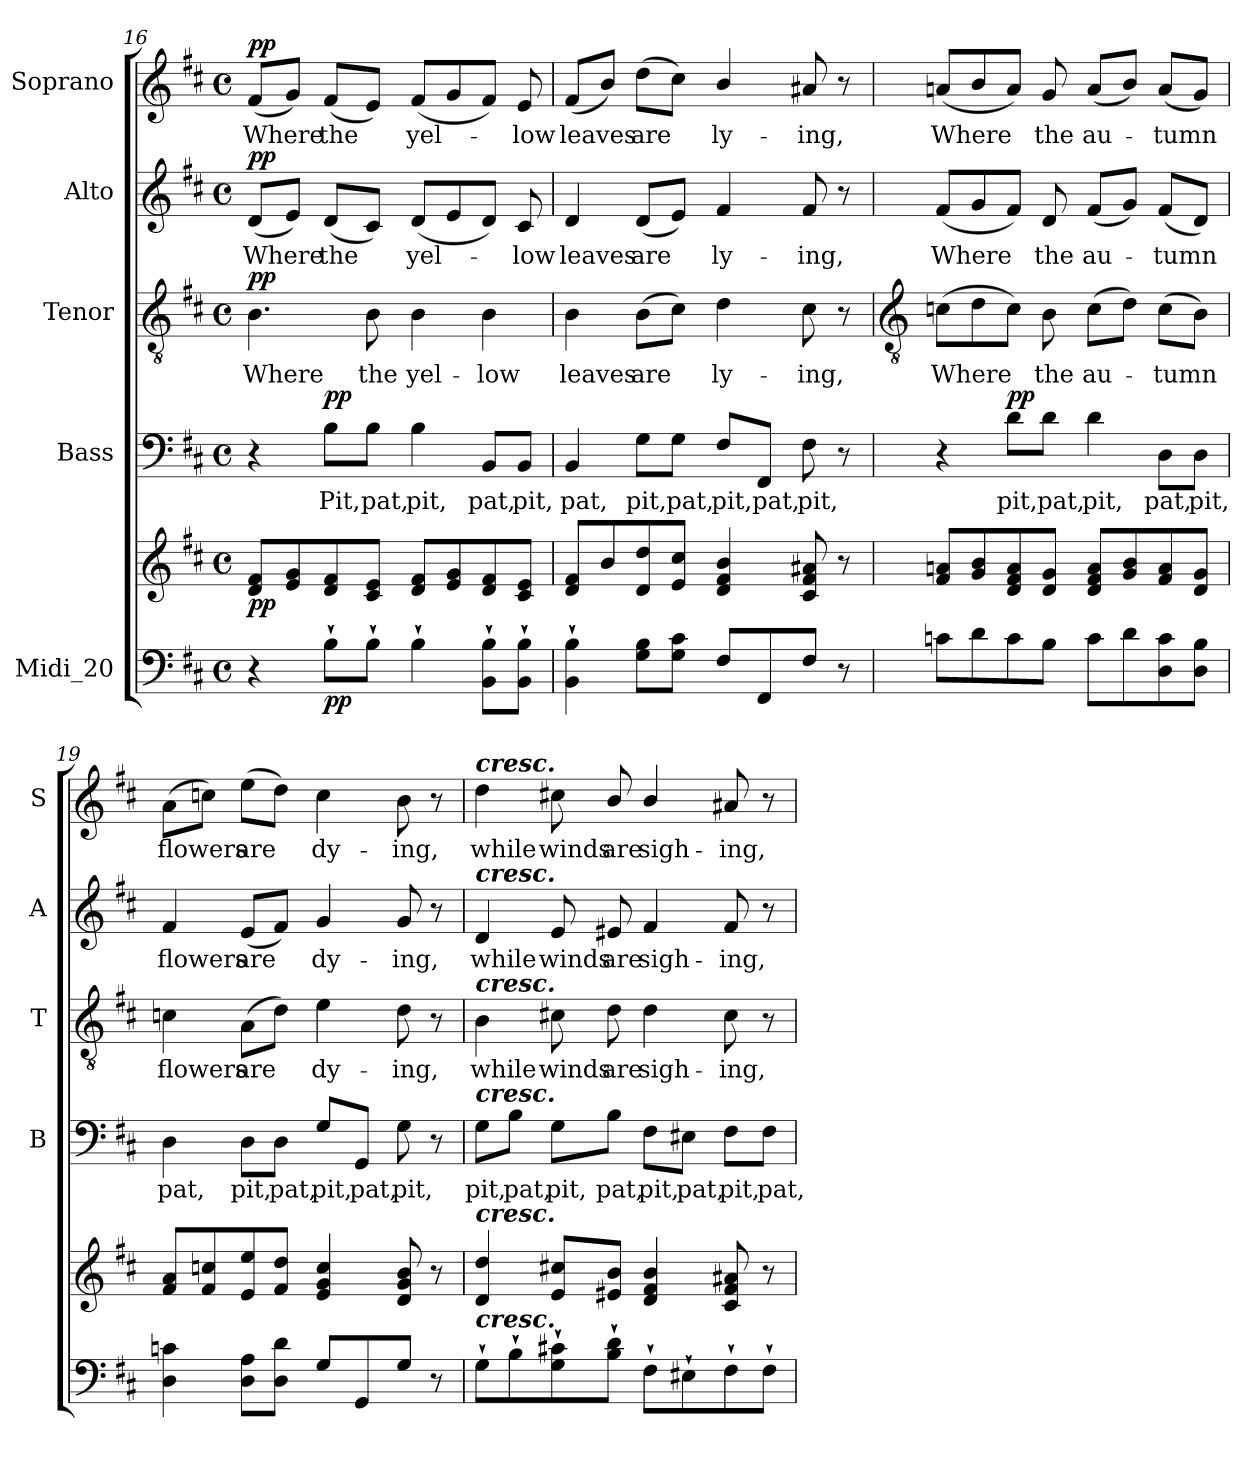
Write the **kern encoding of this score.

**kern	**kern	**dynam	**kern	**text	**dynam	**kern	**text	**dynam	**kern	**text	**dynam	**kern	**text	**dynam
*part5	*part5	*part5	*part4	*part4	*part4	*part3	*part3	*part3	*part2	*part2	*part2	*part1	*part1	*part1
*staff6	*staff5	*staff5/6	*staff4	*staff4	*staff4	*staff3	*staff3	*staff3	*staff2	*staff2	*staff2	*staff1	*staff1	*staff1
*I"Midi_20	*	*	*I"Bass	*	*	*I"Tenor	*	*	*I"Alto	*	*	*I"Soprano	*	*
*	*	*	*I'B	*	*	*I'T	*	*	*I'A	*	*	*I'S	*	*
*clefF4	*clefG2	*	*clefF4	*	*	*clefGv2	*	*	*clefG2	*	*	*clefG2	*	*
*k[f#c#]	*k[f#c#]	*	*k[f#c#]	*	*	*k[f#c#]	*	*	*k[f#c#]	*	*	*k[f#c#]	*	*
*D:	*D:	*	*D:	*	*	*D:	*	*	*D:	*	*	*D:	*	*
*M4/4	*M4/4	*	*M4/4	*	*	*M4/4	*	*	*M4/4	*	*	*M4/4	*	*
*met(c)	*met(c)	*	*met(c)	*	*	*met(c)	*	*	*met(c)	*	*	*met(c)	*	*
=16	=16	=16	=16	=16	=16	=16	=16	=16	=16	=16	=16	=16	=16	=16
!	!	!LO:DY:b	!	!	!	!	!LO:LY:b	!LO:DY:b	!	!LO:LY:b	!LO:DY:b	!	!LO:LY:b	!LO:DY:b
4r	8d 8f#L	pp	4r	.	.	4.B	Where	pp	(<8dL	Where	pp	(<8f#L	Where	pp
.	8e 8g	.	.	.	.	.	.	.	8eJ)	.	.	8gJ)	.	.
!	!	!LO:DY:b=2	!	!LO:LY:b	!LO:DY:b	!	!	!	!	!LO:LY:b	!	!	!LO:LY:b	!
8B`L	8d 8f#	pp	8B\L	Pit,	pp	.	.	.	(<8dL	the	.	(<8f#L	the	.
!	!	!	!	!LO:LY:b	!	!	!LO:LY:b	!	!	!	!	!	!	!
8B`J	8c# 8eJ	.	8B\J	pat,	.	8B	the	.	8c#J)	.	.	8eJ)	.	.
!	!	!	!	!LO:LY:b	!	!	!LO:LY:b	!	!	!LO:LY:b	!	!	!LO:LY:b	!
4B`	8d 8f#L	.	4B	pit,	.	4B	yel-	.	(<8dL	yel-	.	(<8f#L	yel-	.
.	8e 8g	.	.	.	.	.	.	.	8e	.	.	8g	.	.
!	!	!	!	!LO:LY:b	!	!	!LO:LY:b	!	!	!	!	!	!	!
8BB` 8B`L	8d 8f#	.	8BB/L	pat,	.	4B	-low	.	8dJ)	.	.	8f#J)	.	.
!	!	!	!	!LO:LY:b	!	!	!	!	!	!LO:LY:b	!	!	!LO:LY:b	!
8BB` 8B`J	8c# 8eJ	.	8BB/J	pit,	.	.	.	.	8c#	low	.	8e	low	.
=17	=17	=17	=17	=17	=17	=17	=17	=17	=17	=17	=17	=17	=17	=17
!	!	!	!	!LO:LY:b	!	!	!LO:LY:b	!	!	!LO:LY:b	!	!	!LO:LY:b	!
4BB` 4B`	8d 8f#L	.	4BB	pat,	.	4B	leaves	.	4d	leaves	.	(<8f#L	leaves	.
.	8b	.	.	.	.	.	.	.	.	.	.	8bJ)	.	.
!	!	!	!	!LO:LY:b	!	!	!LO:LY:b	!	!	!LO:LY:b	!	!	!LO:LY:b	!
8G 8BL	8d 8dd	.	8G\L	pit,	.	(>8BL	are	.	(<8dL	are	.	(>8ddL	are	.
!	!	!	!	!LO:LY:b	!	!	!	!	!	!	!	!	!	!
8G 8c#J	8e 8cc#J	.	8G\J	pat,	.	8c#J)	.	.	8eJ)	.	.	8cc#J)	.	.
!	!	!	!	!LO:LY:b	!	!	!LO:LY:b	!	!	!LO:LY:b	!	!	!LO:LY:b	!
8F#L	4d/ 4f#/ 4b/	.	8F#/L	pit,	.	4d	ly-	.	4f#/	ly-	.	4b/	ly-	.
!	!	!	!	!LO:LY:b	!	!	!	!	!	!	!	!	!	!
8FF#	.	.	8FF#/J	pat,	.	.	.	.	.	.	.	.	.	.
!	!	!	!	!LO:LY:b	!	!	!LO:LY:b	!	!	!LO:LY:b	!	!	!LO:LY:b	!
8F#J	8c# 8f# 8a#X	.	8F#	pit,	.	8c#	-ing,	.	8f#	-ing,	.	8a#X	-ing,	.
8r	8r	.	8r	.	.	8r	.	.	8r	.	.	8r	.	.
!!LO:LB:g=z
=18	=18	=18	=18	=18	=18	=18	=18	=18	=18	=18	=18	=18	=18	=18
*	*	*	*	*	*	*clefGv2	*	*	*	*	*	*	*	*
!	!	!	!	!	!	!	!LO:LY:b	!	!	!LO:LY:b	!	!	!LO:LY:b	!
8cnL	8f# 8anL	.	4r	.	.	(>8cnL	Where	.	(<8f#L	Where	.	(<8anL	Where	.
8d	8g 8b	.	.	.	.	8d	.	.	8g	.	.	8b	.	.
!	!	!	!	!LO:LY:b	!LO:DY:b	!	!	!	!	!	!	!	!	!
8c	8d 8f# 8a	.	8d\L	pit,	pp	8cJ)	.	.	8f#J)	.	.	8aJ)	.	.
!	!	!	!	!LO:LY:b	!	!	!LO:LY:b	!	!	!LO:LY:b	!	!	!LO:LY:b	!
8BJ	8d 8gJ	.	8d\J	pat,	.	8B	the	.	8d	the	.	8g	the	.
!	!	!	!	!LO:LY:b	!	!	!LO:LY:b	!	!	!LO:LY:b	!	!	!LO:LY:b	!
8cL	8d 8f# 8aL	.	4d	pit,	.	(>8cL	au-	.	(<8f#L	au-	.	(<8aL	au-	.
8d	8g 8b	.	.	.	.	8dJ)	.	.	8gJ)	.	.	8bJ)	.	.
!	!	!	!	!LO:LY:b	!	!	!LO:LY:b	!	!	!LO:LY:b	!	!	!LO:LY:b	!
8D 8c	8f# 8a	.	8D\L	pat,	.	(>8cL	tumn	.	(<8f#L	tumn	.	(<8aL	tumn	.
!	!	!	!	!LO:LY:b	!	!	!	!	!	!	!	!	!	!
8D 8BJ	8d 8gJ	.	8D\J	pit,	.	8BJ)	.	.	8dJ)	.	.	8gJ)	.	.
=19	=19	=19	=19	=19	=19	=19	=19	=19	=19	=19	=19	=19	=19	=19
!	!	!	!	!LO:LY:b	!	!	!LO:LY:b	!	!	!LO:LY:b	!	!	!LO:LY:b	!
4D 4cn	8f# 8aL	.	4D	pat,	.	4cn	flowers	.	4f#	flowers	.	(>8aL	flowers	.
.	8f# 8ccn	.	.	.	.	.	.	.	.	.	.	8ccnJ)	.	.
!	!	!	!	!LO:LY:b	!	!	!LO:LY:b	!	!	!LO:LY:b	!	!	!LO:LY:b	!
8D 8AL	8e 8ee	.	8D\L	pit,	.	(>8AL	are	.	(<8eL	are	.	(>8eeL	are	.
!	!	!	!	!LO:LY:b	!	!	!	!	!	!	!	!	!	!
8D 8dJ	8f# 8ddJ	.	8D\J	pat,	.	8dJ)	.	.	8f#J)	.	.	8ddJ)	.	.
!	!	!	!	!LO:LY:b	!	!	!LO:LY:b	!	!	!LO:LY:b	!	!	!LO:LY:b	!
8GL	4e 4g 4cc	.	8G/L	pit,	.	4e	dy-	.	4g	dy-	.	4cc	dy-	.
!	!	!	!	!LO:LY:b	!	!	!	!	!	!	!	!	!	!
8GG	.	.	8GG/J	pat,	.	.	.	.	.	.	.	.	.	.
!	!	!	!	!LO:LY:b	!	!	!LO:LY:b	!	!	!LO:LY:b	!	!	!LO:LY:b	!
8GJ	8d 8g 8b	.	8G	pit,	.	8d	-ing,	.	8g	-ing,	.	8b	-ing,	.
8r	8r	.	8r	.	.	8r	.	.	8r	.	.	8r	.	.
=20	=20	=20	=20	=20	=20	=20	=20	=20	=20	=20	=20	=20	=20	=20
!	!	!	!	!	!	!	!	!	!	!	!	!LO:TX:a:Bi:t=cresc.	!	!
!	!	!	!	!	!	!	!	!	!LO:TX:a:Bi:t=cresc.	!	!	!	!	!
!	!	!	!	!	!	!LO:TX:a:Bi:t=cresc.	!	!	!	!	!	!	!	!
!	!	!	!LO:TX:a:Bi:t=cresc.	!	!	!	!	!	!	!	!	!	!	!
!	!LO:TX:a:Bi:t=cresc.	!	!	!	!	!	!	!	!	!	!	!	!	!
!LO:TX:a:Bi:t=cresc.	!	!	!	!	!	!	!	!	!	!	!	!	!	!
!	!	!	!	!LO:LY:b	!	!	!LO:LY:b	!	!	!LO:LY:b	!	!	!LO:LY:b	!
8G`L	4d 4dd	.	8G\L	pit,	.	4B	while	.	4d	while	.	4dd	while	.
!	!	!	!	!LO:LY:b	!	!	!	!	!	!	!	!	!	!
8B`	.	.	8B\J	pat,	.	.	.	.	.	.	.	.	.	.
!	!	!	!	!LO:LY:b	!	!	!LO:LY:b	!	!	!LO:LY:b	!	!	!LO:LY:b	!
8G` 8c#X`	8e 8cc#XL	.	8G\L	pit,	.	8c#X	winds	.	8e	winds	.	8cc#X	winds	.
!	!	!	!	!LO:LY:b	!	!	!LO:LY:b	!	!	!LO:LY:b	!	!	!LO:LY:b	!
8B` 8d`J	8e#X/ 8b/J	.	8B\J	pat,	.	8d	are	.	8e#X	are	.	8b/	are	.
!	!	!	!	!LO:LY:b	!	!	!LO:LY:b	!	!	!LO:LY:b	!	!	!LO:LY:b	!
8F#`L	4d/ 4f#/ 4b/	.	8F#\L	pit,	.	4d	sigh-	.	4f#	sigh-	.	4b/	sigh-	.
!	!	!	!	!LO:LY:b	!	!	!	!	!	!	!	!	!	!
8E#X`	.	.	8E#X\J	pat,	.	.	.	.	.	.	.	.	.	.
!	!	!	!	!LO:LY:b	!	!	!LO:LY:b	!	!	!LO:LY:b	!	!	!LO:LY:b	!
8F#`	8c# 8f# 8a#X	.	8F#\L	pit,	.	8c#	-ing,	.	8f#	-ing,	.	8a#X	-ing,	.
!	!	!	!	!LO:LY:b	!	!	!	!	!	!	!	!	!	!
8F#`J	8r	.	8F#\J	pat,	.	8r	.	.	8r	.	.	8r	.	.
=	=	=	=	=	=	=	=	=	=	=	=	=	=	=
*-	*-	*-	*-	*-	*-	*-	*-	*-	*-	*-	*-	*-	*-	*-
